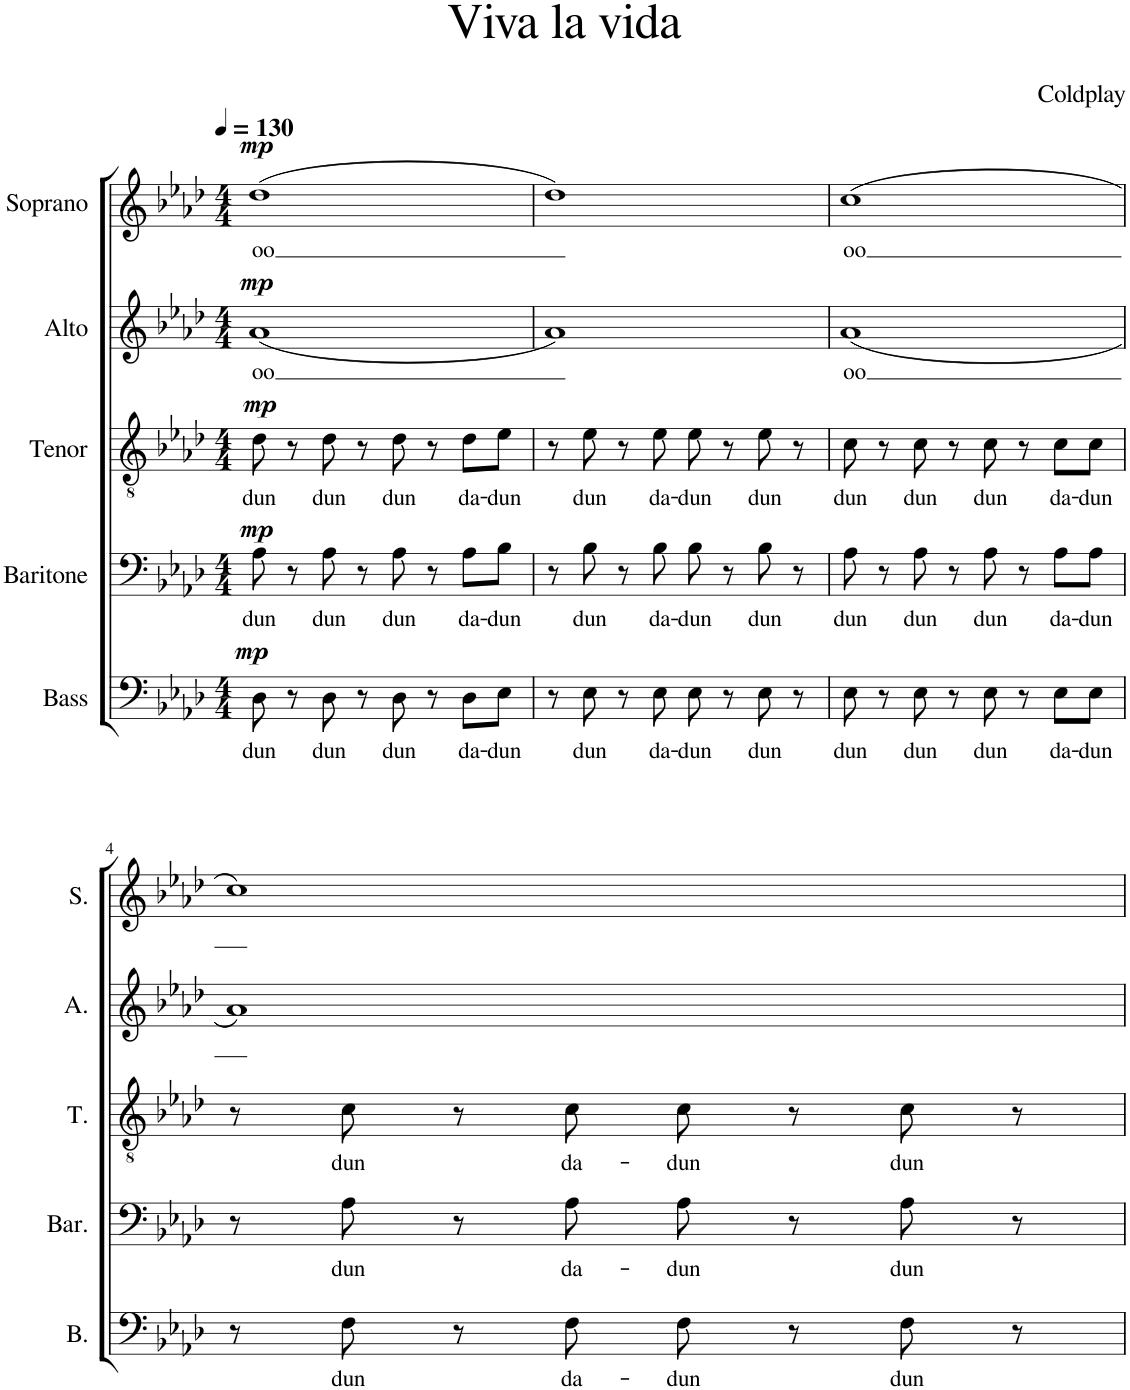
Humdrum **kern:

**kern	**text	**dynam	**kern	**text	**dynam	**kern	**text	**dynam	**kern	**text	**dynam	**kern	**text	**dynam
*part5	*part5	*part5	*part4	*part4	*part4	*part3	*part3	*part3	*part2	*part2	*part2	*part1	*part1	*part1
*staff5	*staff5	*staff5	*staff4	*staff4	*staff4	*staff3	*staff3	*staff3	*staff2	*staff2	*staff2	*staff1	*staff1	*staff1
*I"Bass	*	*	*I"Baritone	*	*	*I"Tenor	*	*	*I"Alto	*	*	*I"Soprano	*	*
*I'B.	*	*	*I'Bar.	*	*	*I'T.	*	*	*I'A.	*	*	*I'S.	*	*
*clefF4	*	*	*clefF4	*	*	*clefGv2	*	*	*clefG2	*	*	*clefG2	*	*
*k[b-e-a-d-]	*	*	*k[b-e-a-d-]	*	*	*k[b-e-a-d-]	*	*	*k[b-e-a-d-]	*	*	*k[b-e-a-d-]	*	*
*M4/4	*	*	*M4/4	*	*	*M4/4	*	*	*M4/4	*	*	*M4/4	*	*
*MM130	*	*	*MM130	*	*	*MM130	*	*	*MM130	*	*	*MM130	*	*
=1	=1	=1	=1	=1	=1	=1	=1	=1	=1	=1	=1	=1	=1	=1
!	!LO:LY:b	!LO:DY:a	!	!LO:LY:b	!LO:DY:a	!	!LO:LY:b	!LO:DY:a	!	!LO:LY:b	!LO:DY:a	!	!LO:LY:b	!LO:DY:a
8D-\	dun	mp	8A-\	dun	mp	8d-\	dun	mp	(1a-	oo	mp	(1dd-	oo	mp
8r	.	.	8r	.	.	8r	.	.	.	.	.	.	.	.
!	!LO:LY:b	!	!	!LO:LY:b	!	!	!LO:LY:b	!	!	!	!	!	!	!
8D-\	dun	.	8A-\	dun	.	8d-\	dun	.	.	.	.	.	.	.
8r	.	.	8r	.	.	8r	.	.	.	.	.	.	.	.
!	!LO:LY:b	!	!	!LO:LY:b	!	!	!LO:LY:b	!	!	!	!	!	!	!
8D-\	dun	.	8A-\	dun	.	8d-\	dun	.	.	.	.	.	.	.
8r	.	.	8r	.	.	8r	.	.	.	.	.	.	.	.
!	!LO:LY:b	!	!	!LO:LY:b	!	!	!LO:LY:b	!	!	!	!	!	!	!
8D-\L	da-	.	8A-\L	da-	.	8d-\L	da-	.	.	.	.	.	.	.
!	!LO:LY:b	!	!	!LO:LY:b	!	!	!LO:LY:b	!	!	!	!	!	!	!
8E-\J	-dun	.	8B-\J	-dun	.	8e-\J	-dun	.	.	.	.	.	.	.
=2	=2	=2	=2	=2	=2	=2	=2	=2	=2	=2	=2	=2	=2	=2
8r	.	.	8r	.	.	8r	.	.	1a-)	.	.	1dd-)	.	.
!	!LO:LY:b	!	!	!LO:LY:b	!	!	!LO:LY:b	!	!	!	!	!	!	!
8E-\	dun	.	8B-\	dun	.	8e-\	dun	.	.	.	.	.	.	.
8r	.	.	8r	.	.	8r	.	.	.	.	.	.	.	.
!	!LO:LY:b	!	!	!LO:LY:b	!	!	!LO:LY:b	!	!	!	!	!	!	!
8E-\	da-	.	8B-\	da-	.	8e-\	da-	.	.	.	.	.	.	.
!	!LO:LY:b	!	!	!LO:LY:b	!	!	!LO:LY:b	!	!	!	!	!	!	!
8E-\	-dun	.	8B-\	-dun	.	8e-\	-dun	.	.	.	.	.	.	.
8r	.	.	8r	.	.	8r	.	.	.	.	.	.	.	.
!	!LO:LY:b	!	!	!LO:LY:b	!	!	!LO:LY:b	!	!	!	!	!	!	!
8E-\	dun	.	8B-\	dun	.	8e-\	dun	.	.	.	.	.	.	.
8r	.	.	8r	.	.	8r	.	.	.	.	.	.	.	.
=3	=3	=3	=3	=3	=3	=3	=3	=3	=3	=3	=3	=3	=3	=3
!	!LO:LY:b	!	!	!LO:LY:b	!	!	!LO:LY:b	!	!	!LO:LY:b	!	!	!LO:LY:b	!
8E-\	dun	.	8A-\	dun	.	8c\	dun	.	(1a-	oo	.	(1cc	oo	.
8r	.	.	8r	.	.	8r	.	.	.	.	.	.	.	.
!	!LO:LY:b	!	!	!LO:LY:b	!	!	!LO:LY:b	!	!	!	!	!	!	!
8E-\	dun	.	8A-\	dun	.	8c\	dun	.	.	.	.	.	.	.
8r	.	.	8r	.	.	8r	.	.	.	.	.	.	.	.
!	!LO:LY:b	!	!	!LO:LY:b	!	!	!LO:LY:b	!	!	!	!	!	!	!
8E-\	dun	.	8A-\	dun	.	8c\	dun	.	.	.	.	.	.	.
8r	.	.	8r	.	.	8r	.	.	.	.	.	.	.	.
!	!LO:LY:b	!	!	!LO:LY:b	!	!	!LO:LY:b	!	!	!	!	!	!	!
8E-\L	da-	.	8A-\L	da-	.	8c\L	da-	.	.	.	.	.	.	.
!	!LO:LY:b	!	!	!LO:LY:b	!	!	!LO:LY:b	!	!	!	!	!	!	!
8E-\J	-dun	.	8A-\J	-dun	.	8c\J	-dun	.	.	.	.	.	.	.
!!LO:LB:g=z
=4	=4	=4	=4	=4	=4	=4	=4	=4	=4	=4	=4	=4	=4	=4
8r	.	.	8r	.	.	8r	.	.	1a-)	.	.	1cc)	.	.
!	!LO:LY:b	!	!	!LO:LY:b	!	!	!LO:LY:b	!	!	!	!	!	!	!
8F\	dun	.	8A-\	dun	.	8c\	dun	.	.	.	.	.	.	.
8r	.	.	8r	.	.	8r	.	.	.	.	.	.	.	.
!	!LO:LY:b	!	!	!LO:LY:b	!	!	!LO:LY:b	!	!	!	!	!	!	!
8F\	da-	.	8A-\	da-	.	8c\	da-	.	.	.	.	.	.	.
!	!LO:LY:b	!	!	!LO:LY:b	!	!	!LO:LY:b	!	!	!	!	!	!	!
8F\	-dun	.	8A-\	-dun	.	8c\	-dun	.	.	.	.	.	.	.
8r	.	.	8r	.	.	8r	.	.	.	.	.	.	.	.
!	!LO:LY:b	!	!	!LO:LY:b	!	!	!LO:LY:b	!	!	!	!	!	!	!
8F\	dun	.	8A-\	dun	.	8c\	dun	.	.	.	.	.	.	.
8r	.	.	8r	.	.	8r	.	.	.	.	.	.	.	.
=	=	=	=	=	=	=	=	=	=	=	=	=	=	=
*-	*-	*-	*-	*-	*-	*-	*-	*-	*-	*-	*-	*-	*-	*-
